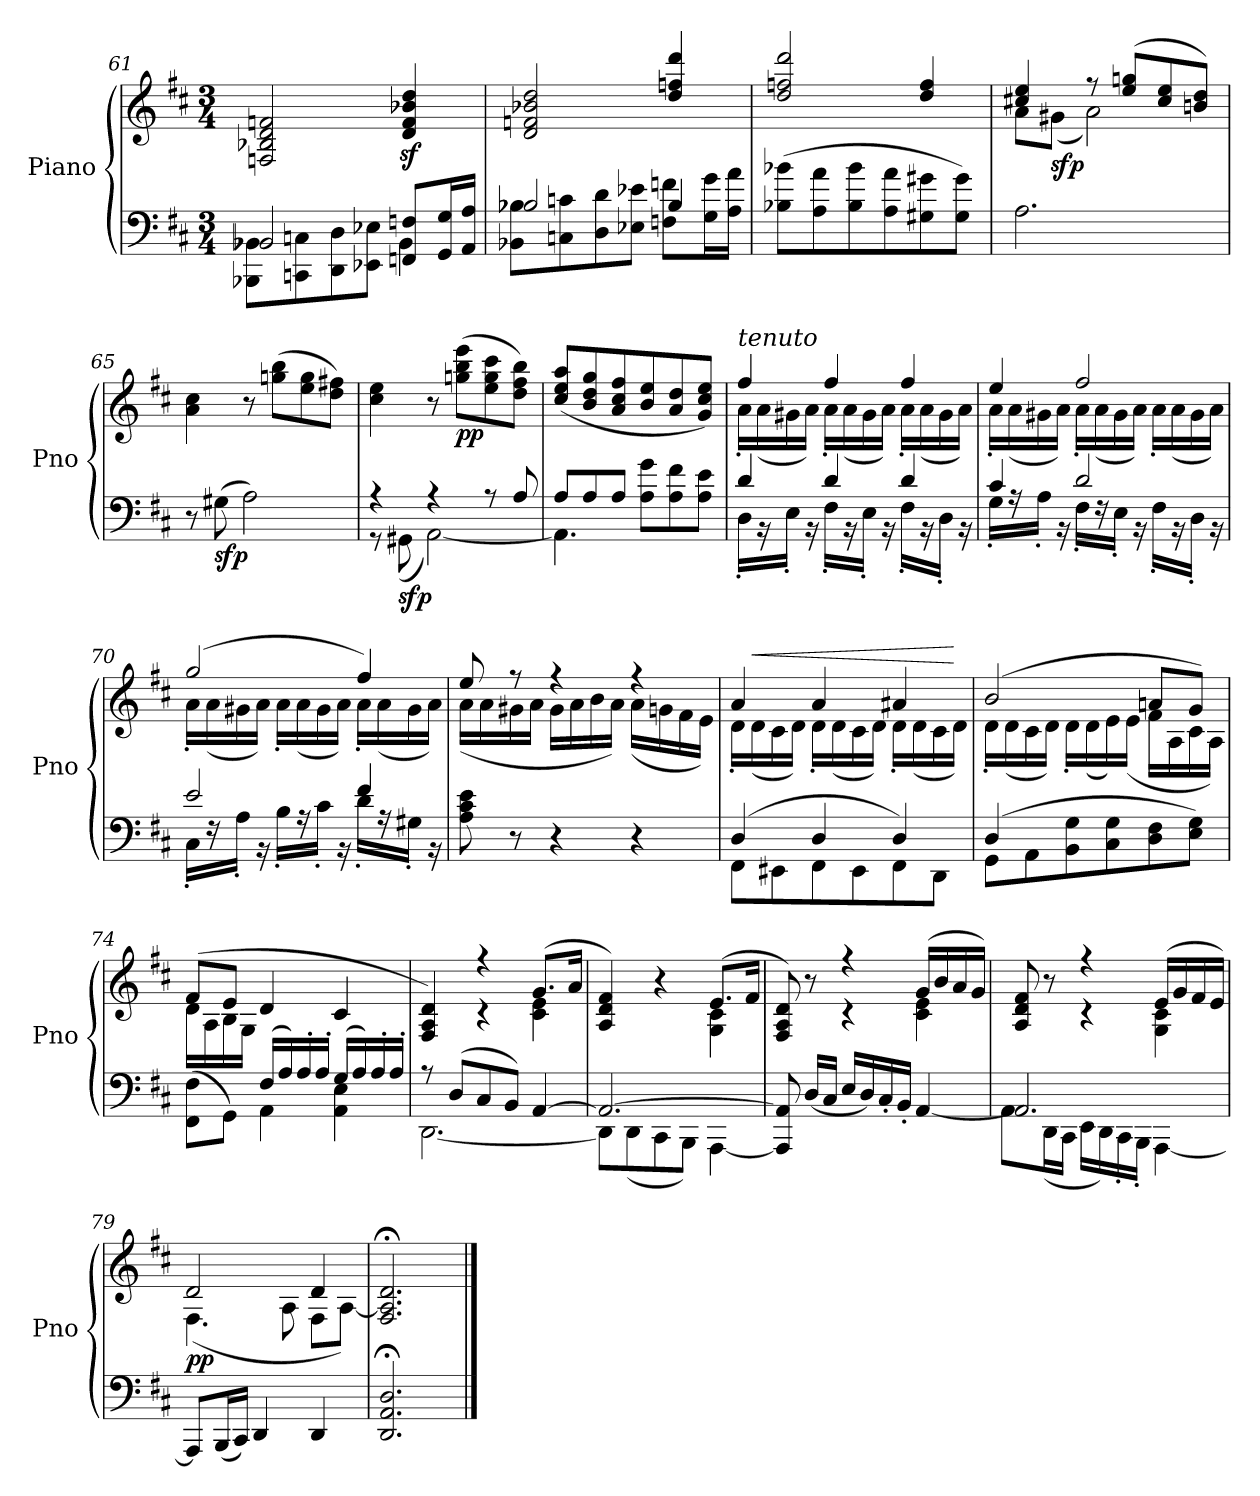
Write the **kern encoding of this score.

**kern	**kern	**dynam
*part1	*part1	*part1
*staff2	*staff1	*staff1/2
*I"Piano	*	*
*I'Pno	*	*
*clefF4	*clefG2	*
*k[f#c#]	*k[f#c#]	*
*D:	*D:	*
*M3/4	*M3/4	*
=61	=61	=61
*^	*	*
2BB-X	8BBB-X 8BB-XL	2Fn 2B-X 2d 2fn	.
.	8CCn 8Cn	.	.
.	8DD 8D	.	.
.	8EE-X 8E-XJ	.	.
8FFn 8FnL	4BB-	4dz> 4fz> 4b-Xz> 4ddz>	.
16GG 16GL	.	.	.
16AA 16AJJ	.	.	.
=62	=62	=62	=62
2B-X	8BB-X 8B-XL	2d 2fn 2b-X 2dd	.
.	8Cn 8cn	.	.
.	8D 8d	.	.
.	8E-X 8e-XJ	.	.
4B-	8Fn\ 8fn\L	4dd/ 4ffn/ 4ddd/	.
.	16G\ 16g\L	.	.
.	16A\ 16a\JJ	.	.
*v	*v	*	*
=63	=63	=63
(<8B-X\ 8b-X\L	2dd/ 2ffn/ 2ddd/	.
8A\ 8a\	.	.
8B-\ 8b-\	.	.
8A\ 8a\	.	.
8G#X\ 8g#X\	4dd/ 4ff/	.
8G#\ 8g#\J)	.	.
=64	=64	=64
*	*^	*
2.A	4cc#X 4ee	8aL	.
!	!	!	!LO:DY:b
.	.	(8g#XJ	sfp
.	8rff	2a)	.
.	(<8ee 8ggnL	.	.
.	8cc# 8ee	.	.
.	8bn 8ddJ)	.	.
*	*v	*v	*
=65	=65	=65
8r	4a 4cc#	.
!	!	!LO:DY:b=2
(8G#X	.	sfp
2A)	8r	.
.	(8ggn 8bbL	.
.	8ee 8gg	.
.	8dd 8ff#XJ)	.
=66	=66	=66
*^	*	*
4rA	8rGG	4cc# 4ee	.
!	!	!	!LO:DY:b=2
.	(>8GG#X	.	sfp
4rA	[2AA)	8r	.
!	!	!	!LO:DY:b
.	.	(8ggn 8bb 8eeeL	pp
8rA	.	8ee 8gg 8ccc#	.
8A	.	8dd 8ff# 8bbJ)	.
=67	=67	=67	=67
8AL	4.AA]	(>8cc#/ 8ee/ 8aa/L	.
8A	.	8b/ 8dd/ 8gg/	.
8AJ	.	8a/ 8cc#/ 8ff#/	.
8A\ 8g\L	4.ryy	8b/ 8ee/	.
8A\ 8f#\	.	8a/ 8dd/	.
8A\ 8e\J	.	8g/ 8cc#/ 8ee/J)	.
=68	=68	=68	=68
*	*	*^	*
!	!	!LO:TX:a:i:t=tenuto	!	!
4d	16D'LL	4ff#	16a'>LL	.
.	16r	.	(>16a	.
.	16E'JJ	.	16g#X	.
.	16r	.	16aJJ)	.
4d	16F#'LL	4ff#	16a'>LL	.
.	16r	.	(>16a	.
.	16E'JJ	.	16g#	.
.	16r	.	16aJJ)	.
4d	16F#'LL	4ff#	16a'>LL	.
.	16r	.	(>16a	.
.	16D'JJ	.	16g#	.
.	16r	.	16aJJ)	.
=69	=69	=69	=69	=69
4c#	16G'LL	4ee	16a'>LL	.
.	16rA	.	(>16a	.
.	16A'JJ	.	16g#X	.
.	16r	.	16aJJ)	.
2d	16F#'LL	2ff#	16a'>LL	.
.	16rF	.	(>16a	.
.	16E'JJ	.	16g#	.
.	16r	.	16aJJ)	.
.	16F#'LL	.	16a'>LL	.
.	16r	.	(>16a	.
.	16D'JJ	.	16g#	.
.	16r	.	16aJJ)	.
=70	=70	=70	=70	=70
2e	16C#'LL	(2gg	16a'>LL	.
.	16rF	.	(>16a	.
.	16A'JJ	.	16g#X	.
.	16r	.	16aJJ)	.
.	16B'LL	.	16a'>LL	.
.	16rA	.	(>16a	.
.	16c#'JJ	.	16g#	.
.	16r	.	16aJJ)	.
4f#	16d'LL	4ff#)	16a'>LL	.
.	16rA	.	(>16a	.
.	16G#X'JJ	.	16g#	.
.	16r	.	16aJJ)	.
*v	*v	*	*	*
=71	=71	=71	=71
8A 8c# 8e	8ee	(16aLL	.
.	.	16a	.
8r	8rff	16g#X	.
.	.	16aJJ	.
4r	4rff	16g#LL	.
.	.	16a	.
.	.	16b	.
.	.	16aJJ)	.
4r	4rff	(16aLL	.
.	.	16gn	.
.	.	16f#	.
.	.	16eJJ)	.
=72	=72	=72	=72
*^	*	*	*
(4D	8FF#L	4a	16d'LL	.
!	!	!	!	!LO:HP:a
.	.	.	(16d	<
.	8EE#X	.	16c#	.
.	.	.	16dJJ)	.
4D	8FF#	4a	16d'LL	.
.	.	.	(16d	.
.	8EE#	.	16c#	.
.	.	.	16dJJ)	.
4D)	8FF#	4a#X	16d'LL	.
.	.	.	(16d	.
.	8DDJ	.	16c#	.
.	.	.	16dJJ)	[
=73	=73	=73	=73	=73
(4D	8GGL	(2b	16d'LL	.
.	.	.	(16d	.
.	8AA	.	16c#	.
.	.	.	16dJJ)	.
4ryy	8BB 8G	.	16d'LL	.
.	.	.	(16d	.
.	8C# 8G	.	16e)	.
.	.	.	(16eJJ	.
4ryy	8D 8F#	8anL	16f#LL	.
.	.	.	16A	.
.	8E 8GJ)	8gJ)	16c#	.
.	.	.	16AJJ)	.
=74	=74	=74	=74	=74
4ryy	(<8FF#\ 8F#\L	(8f#L	16dLL	.
.	.	.	16A	.
.	8GG\J)	8eJ	16B	.
.	.	.	16GJJ	.
(<16F#LL	4AA	4d	4ryy	.
16A)	.	.	.	.
16A'<	.	.	.	.
16A'<JJ	.	.	.	.
(<16GLL	4AA 4E	4c#	4ryy	.
16A)	.	.	.	.
16A'<	.	.	.	.
16A'<JJ	.	.	.	.
=75	=75	=75	=75	=75
8r	[2.DD	4ryy	4F# 4A 4d)	.
(<8DL	.	.	.	.
8C#	.	4r	4r	.
8BBJ)	.	.	.	.
[4AA	.	(8.gL	4c# 4e	.
.	.	16aJk	.	.
=76	=76	=76	=76	=76
2.AA_	8DDL]	2ryy	4A 4d 4f#)	.
.	(8DD	.	.	.
.	8CC#	.	4r	.
.	8BBBJ)	.	.	.
.	[4AAA	(8.eL	4G 4c#	.
.	.	16f#Jk	.	.
*v	*v	*	*	*
=77	=77	=77	=77
8AAA] 8AA]	8F# 8A 8d)	4ryy	.
(16DLL	8r	.	.
16C#JJ	.	.	.
16ELL	4r	4r	.
16D)	.	.	.
16C#'	.	.	.
16BB'JJ	.	.	.
[4AA	(16gLL	4c# 4e	.
.	16b	.	.
.	16a	.	.
.	16gJJ)	.	.
=78	=78	=78	=78
*^	*	*	*
2.AA]	8AAL	8A 8d 8f#	4ryy	.
.	(16DDL	8r	.	.
.	16CC#JJ	.	.	.
.	16EELL	4r	4r	.
.	16DD)	.	.	.
.	16CC#'	.	.	.
.	16BBB'JJ	.	.	.
.	[4AAA	(16eLL	4G 4c#	.
.	.	16g	.	.
.	.	16f#	.	.
.	.	16eJJ)	.	.
*v	*v	*	*	*
=79	=79	=79	=79
!	!	!	!LO:DY:b
8AAAL]	2d	(4.F#	pp
(16BBBL	.	.	.
16CC#JJ)	.	.	.
4DD	.	.	.
.	.	8A	.
4DD	4d	8F#L	.
.	.	[8AJ)	.
*	*v	*v	*
=80	=80	=80
2.DD;< 2.AA;< 2.D;<	2.F#;< 2.A];< 2.d;<	.
==	==	==
*-	*-	*-
